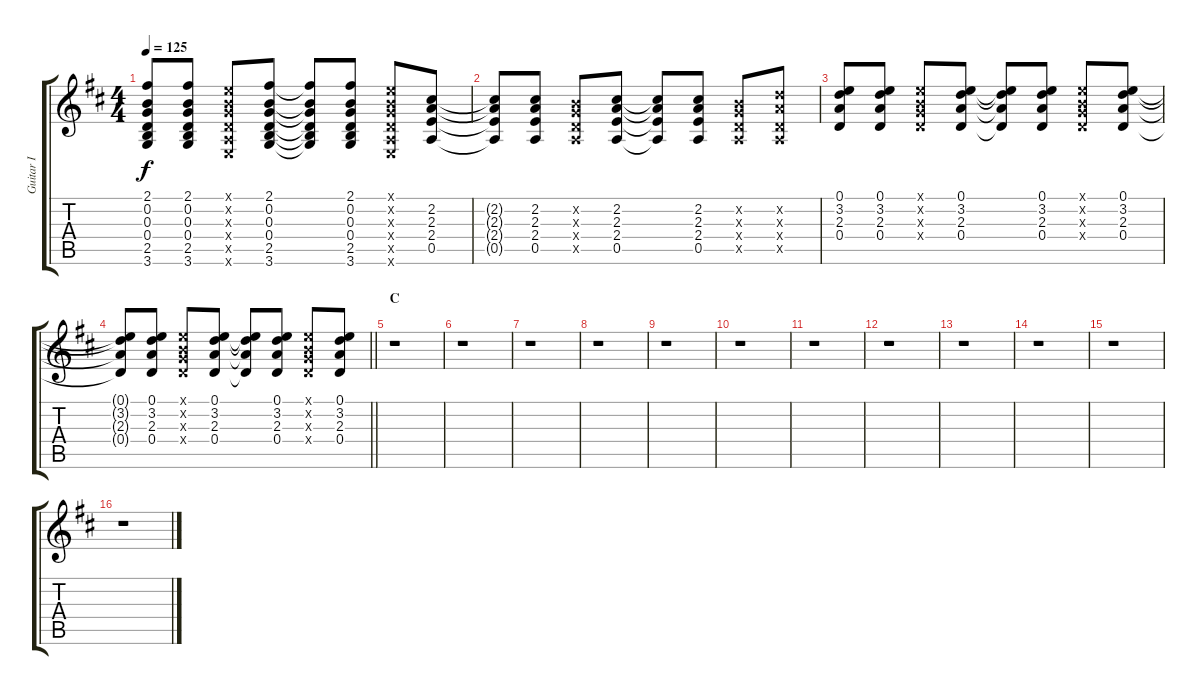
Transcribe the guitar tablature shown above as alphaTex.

\track ("Guitar I" "Guitar I") {instrument acousticguitarsteel}
\staff {score tabs}
\tuning (E4 B3 G3 D3 A2 E2) {hide}
\ts (4 4)
\tempo 125
\clef g2
\ks d
(2.1 0.2 0.3 0.4 2.5 3.6).8{dy f} (2.1 0.2 0.3 0.4 2.5 3.6).8 (0.1{x} 0.2{x} 0.3{x} 0.4{x} 0.5{x} 0.6{x}).8 (2.1 0.2 0.3 0.4 2.5 3.6).8 (2.1{t} 0.2{t} 0.3{t} 0.4{t} 2.5{t} 3.6{t}).8 (2.1 0.2 0.3 0.4 2.5 3.6).8 (0.1{x} 0.2{x} 0.3{x} 0.4{x} 0.5{x} 0.6{x}).8 (2.2 2.3 2.4 0.5).8 |
(2.2{t} 2.3{t} 2.4{t} 0.5{t}).8 (2.2 2.3 2.4 0.5).8 (0.2{x} 0.3{x} 0.4{x} 0.5{x}).8 (2.2 2.3 2.4 0.5).8 (2.2{t} 2.3{t} 2.4{t} 0.5{t}).8 (2.2 2.3 2.4 0.5).8 (0.2{x} 0.3{x} 0.4{x} 0.5{x}).8 (3.2{x} 2.3{x} 0.4{x} 0.5{x}).8 |
(0.1 3.2 2.3 0.4).8 (0.1 3.2 2.3 0.4).8 (0.1{x} 0.2{x} 0.3{x} 0.4{x}).8 (0.1 3.2 2.3 0.4).8 (0.1{t} 3.2{t} 2.3{t} 0.4{t}).8 (0.1 3.2 2.3 0.4).8 (0.1{x} 0.2{x} 0.3{x} 0.4{x}).8 (0.1 3.2 2.3 0.4).8 |
\barLineRight lightlight
(0.1{t} 3.2{t} 2.3{t} 0.4{t}).8 (0.1 3.2 2.3 0.4).8 (0.1{x} 0.2{x} 0.3{x} 0.4{x}).8 (0.1 3.2 2.3 0.4).8 (0.1{t} 3.2{t} 2.3{t} 0.4{t}).8 (0.1 3.2 2.3 0.4).8 (0.1{x} 0.2{x} 0.3{x} 0.4{x}).8 (0.1 3.2 2.3 0.4).8 |
\section ("" "C")
r.1 |
r.1 |
r.1 |
r.1 |
r.1 |
r.1 |
r.1 |
r.1 |
r.1 |
r.1 |
r.1 |
r.1
